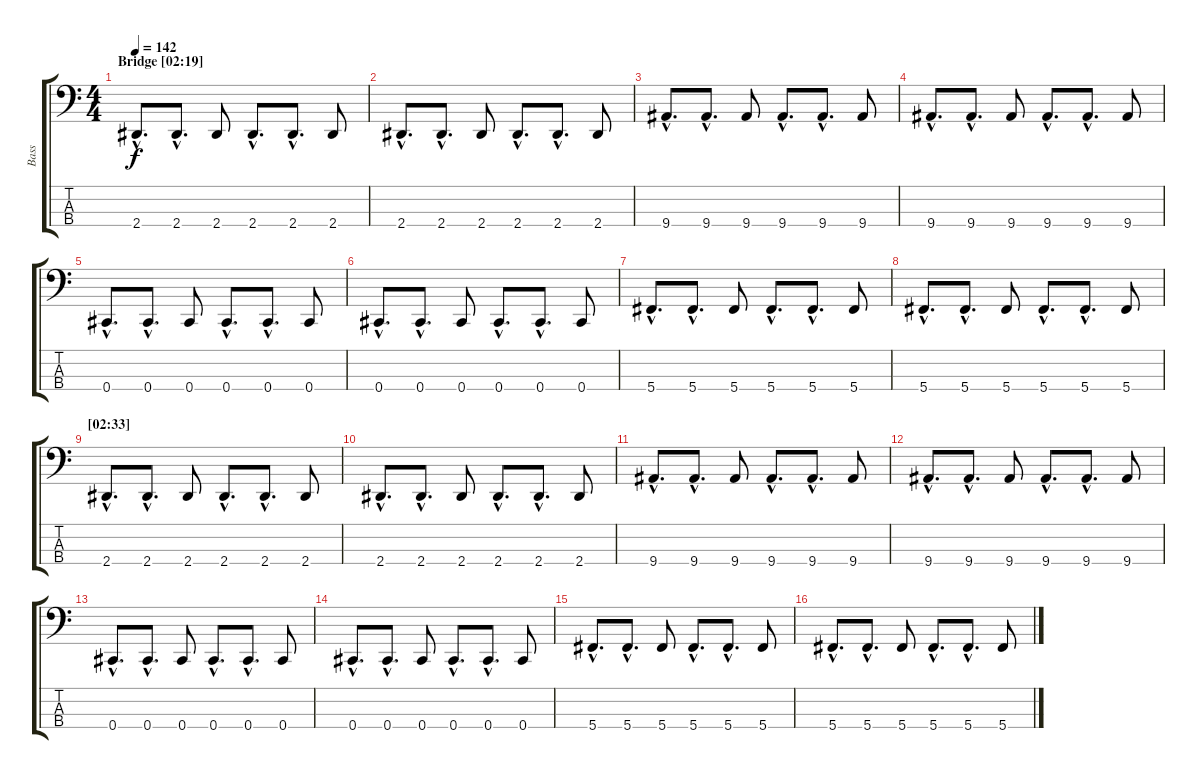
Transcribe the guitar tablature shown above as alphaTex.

\track ("Bass" "Bass") {instrument electricbasspick}
\staff {score tabs}
\tuning (Gb2 Db2 Ab1 Db1) {hide}
\ts (4 4)
\section ("" "Bridge [02:19]")
\tempo 142
\clef f4
\ks c
2.4{hac}.8{d dy f} 2.4{hac}.8{d} 2.4.8 2.4{hac}.8{d} 2.4{hac}.8{d} 2.4.8 |
2.4{hac}.8{d} 2.4{hac}.8{d} 2.4.8 2.4{hac}.8{d} 2.4{hac}.8{d} 2.4.8 |
9.4{hac}.8{d} 9.4{hac}.8{d} 9.4.8 9.4{hac}.8{d} 9.4{hac}.8{d} 9.4.8 |
9.4{hac}.8{d} 9.4{hac}.8{d} 9.4.8 9.4{hac}.8{d} 9.4{hac}.8{d} 9.4.8 |
0.4{hac}.8{d} 0.4{hac}.8{d} 0.4.8 0.4{hac}.8{d} 0.4{hac}.8{d} 0.4.8 |
0.4{hac}.8{d} 0.4{hac}.8{d} 0.4.8 0.4{hac}.8{d} 0.4{hac}.8{d} 0.4.8 |
5.4{hac}.8{d} 5.4{hac}.8{d} 5.4.8 5.4{hac}.8{d} 5.4{hac}.8{d} 5.4.8 |
5.4{hac}.8{d} 5.4{hac}.8{d} 5.4.8 5.4{hac}.8{d} 5.4{hac}.8{d} 5.4.8 |
\section ("" "[02:33]")
2.4{hac}.8{d} 2.4{hac}.8{d} 2.4.8 2.4{hac}.8{d} 2.4{hac}.8{d} 2.4.8 |
2.4{hac}.8{d} 2.4{hac}.8{d} 2.4.8 2.4{hac}.8{d} 2.4{hac}.8{d} 2.4.8 |
9.4{hac}.8{d} 9.4{hac}.8{d} 9.4.8 9.4{hac}.8{d} 9.4{hac}.8{d} 9.4.8 |
9.4{hac}.8{d} 9.4{hac}.8{d} 9.4.8 9.4{hac}.8{d} 9.4{hac}.8{d} 9.4.8 |
0.4{hac}.8{d} 0.4{hac}.8{d} 0.4.8 0.4{hac}.8{d} 0.4{hac}.8{d} 0.4.8 |
0.4{hac}.8{d} 0.4{hac}.8{d} 0.4.8 0.4{hac}.8{d} 0.4{hac}.8{d} 0.4.8 |
5.4{hac}.8{d} 5.4{hac}.8{d} 5.4.8 5.4{hac}.8{d} 5.4{hac}.8{d} 5.4.8 |
5.4{hac}.8{d} 5.4{hac}.8{d} 5.4.8 5.4{hac}.8{d} 5.4{hac}.8{d} 5.4.8
